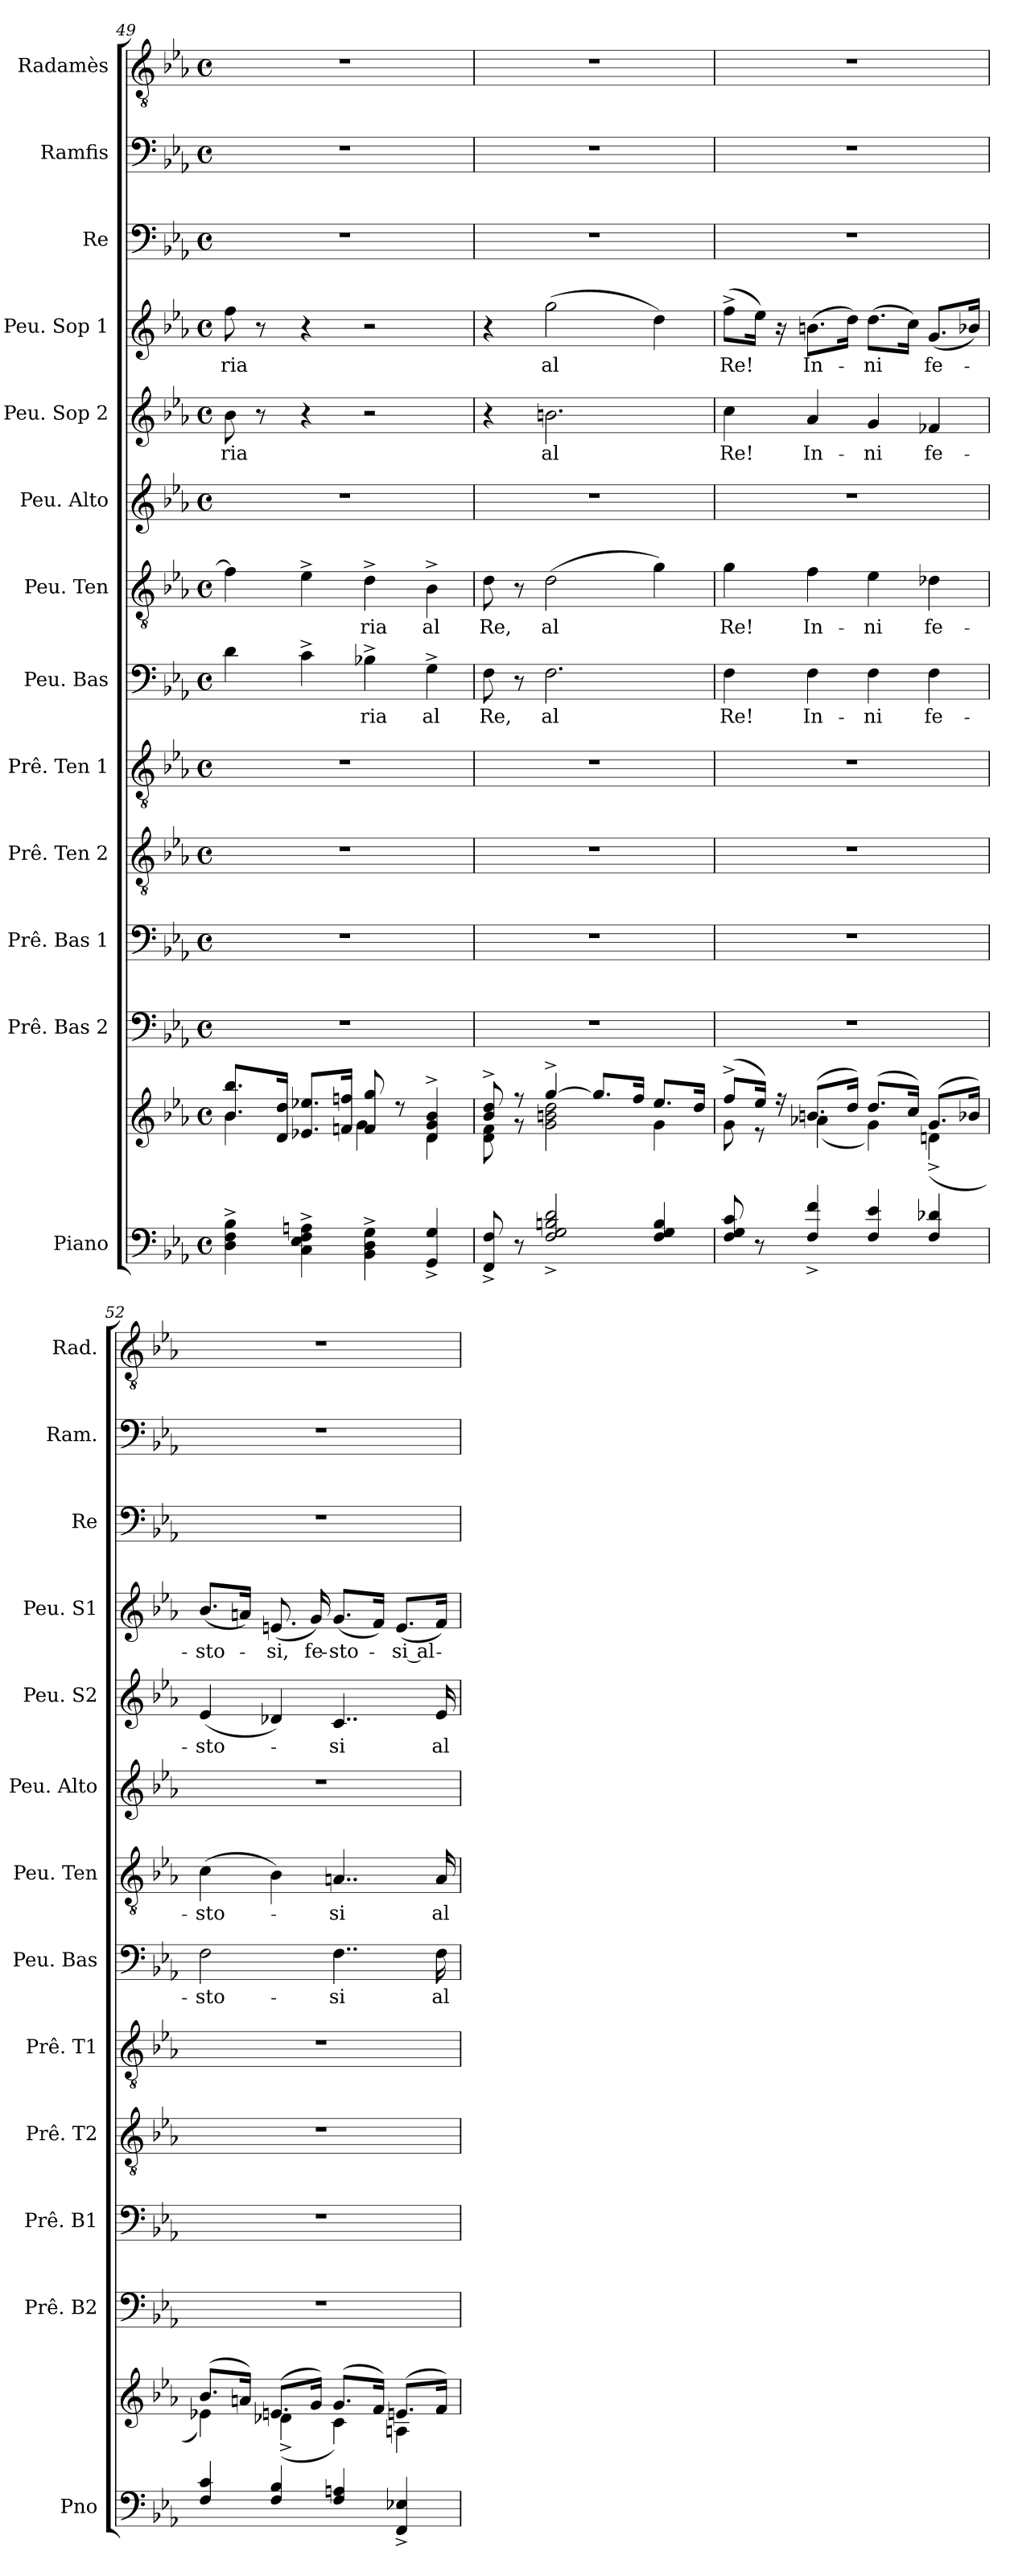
**kern	**kern	**kern	**kern	**kern	**kern	**kern	**text	**kern	**text	**kern	**kern	**text	**kern	**text	**kern	**kern	**kern
*part13	*part13	*part12	*part11	*part10	*part9	*part8	*part8	*part7	*part7	*part6	*part5	*part5	*part4	*part4	*part3	*part2	*part1
*staff14	*staff13	*staff12	*staff11	*staff10	*staff9	*staff8	*staff8	*staff7	*staff7	*staff6	*staff5	*staff5	*staff4	*staff4	*staff3	*staff2	*staff1
*I"Piano	*	*I"Prê. Bas 2	*I"Prê. Bas 1	*I"Prê. Ten 2	*I"Prê. Ten 1	*I"Peu. Bas	*	*I"Peu. Ten	*	*I"Peu. Alto	*I"Peu. Sop 2	*	*I"Peu. Sop 1	*	*I"Re	*I"Ramfis	*I"Radamès
*I'Pno	*	*I'Prê. B2	*I'Prê. B1	*I'Prê. T2	*I'Prê. T1	*I'Peu. Bas	*	*I'Peu. Ten	*	*I'Peu. Alto	*I'Peu. S2	*	*I'Peu. S1	*	*I'Re	*I'Ram.	*I'Rad.
!!LO:PB:g=z
*clefF4	*clefG2	*clefF4	*clefF4	*clefGv2	*clefGv2	*clefF4	*	*clefGv2	*	*clefG2	*clefG2	*	*clefG2	*	*clefF4	*clefF4	*clefGv2
*k[b-e-a-]	*k[b-e-a-]	*k[b-e-a-]	*k[b-e-a-]	*k[b-e-a-]	*k[b-e-a-]	*k[b-e-a-]	*	*k[b-e-a-]	*	*k[b-e-a-]	*k[b-e-a-]	*	*k[b-e-a-]	*	*k[b-e-a-]	*k[b-e-a-]	*k[b-e-a-]
*M4/4	*M4/4	*M4/4	*M4/4	*M4/4	*M4/4	*M4/4	*	*M4/4	*	*M4/4	*M4/4	*	*M4/4	*	*M4/4	*M4/4	*M4/4
*met(c)	*met(c)	*met(c)	*met(c)	*met(c)	*met(c)	*met(c)	*	*met(c)	*	*met(c)	*met(c)	*	*met(c)	*	*met(c)	*met(c)	*met(c)
=49	=49	=49	=49	=49	=49	=49	=49	=49	=49	=49	=49	=49	=49	=49	=49	=49	=49
*	*^	*	*	*	*	*	*	*	*	*	*	*	*	*	*	*	*
!	!	!	!	!	!	!	!	!	!	!	!	!	!LO:LY:b:color=#0055FF	!	!LO:LY:b:color=#AA0000	!	!	!
4D\^ 4F\^ 4B-\^	8.b-/ 8.bb-/L	4b-\	1r	1r	1r	1r	4d\	.	4f\]	.	1r	8b-\	-ria	8ff\	-ria	1r	1r	1r
.	.	.	.	.	.	.	.	.	.	.	.	8r	.	8r	.	.	.	.
.	16d/ 16dd/Jk	.	.	.	.	.	.	.	.	.	.	.	.	.	.	.	.	.
4C\^ 4E-\^ 4F\^ 4An\^	8.e-X/ 8.ee-X/L	4ryy	.	.	.	.	4c^\	.	4e-^\	.	.	4r	.	4r	.	.	.	.
.	16fn/ 16ffn/Jk	.	.	.	.	.	.	.	.	.	.	.	.	.	.	.	.	.
!	!	!	!	!	!	!	!	!LO:LY:b:color=#0055FF	!	!LO:LY:b:color=#0055FF	!	!	!	!	!	!	!	!
4BB-\^ 4D\^ 4G\^	8f/ 8gg/	4g\	.	.	.	.	4B-X^\	-ria	4d^\	-ria	.	2r	.	2r	.	.	.	.
.	8r	.	.	.	.	.	.	.	.	.	.	.	.	.	.	.	.	.
!	!	!	!	!	!	!	!	!LO:LY:b:color=#0055FF	!	!LO:LY:b:color=#0055FF	!	!	!	!	!	!	!	!
4GG/^ 4G/^	4d/^ 4g/^ 4b-/^	4d\	.	.	.	.	4G^\	al	4B-^\	al	.	.	.	.	.	.	.	.
=50	=50	=50	=50	=50	=50	=50	=50	=50	=50	=50	=50	=50	=50	=50	=50	=50	=50	=50
!	!	!	!	!	!	!	!	!LO:LY:b:color=#0055FF	!	!LO:LY:b:color=#0055FF	!	!	!	!	!	!	!	!
8FF/^ 8F/^	8b-/^ 8dd/^	8d\ 8f\	1r	1r	1r	1r	8F\	Re,	8d\	Re,	1r	4r	.	4r	.	1r	1r	1r
8r	8r	8r	.	.	.	.	8r	.	8r	.	.	.	.	.	.	.	.	.
!	!	!	!	!	!	!	!	!LO:LY:b:color=#0055FF	!	!LO:LY:b:color=#0055FF	!	!	!LO:LY:b:color=#0055FF	!	!LO:LY:b:color=#AA0000	!	!	!
2F/^ 2G/^ 2Bn/^ 2d/^	[4gg^/	2g\ 2bn\ 2dd\	.	.	.	.	2.F\	al	(>2d\	al	.	2.bn\	al	(>2gg\	al	.	.	.
.	8.gg/L]	.	.	.	.	.	.	.	.	.	.	.	.	.	.	.	.	.
.	16ff/Jk	.	.	.	.	.	.	.	.	.	.	.	.	.	.	.	.	.
4F/ 4G/ 4B/	8.ee-/L	4g\	.	.	.	.	.	.	4g\)	.	.	.	.	4dd\)	.	.	.	.
.	16dd/Jk	.	.	.	.	.	.	.	.	.	.	.	.	.	.	.	.	.
=51	=51	=51	=51	=51	=51	=51	=51	=51	=51	=51	=51	=51	=51	=51	=51	=51	=51	=51
!	!	!	!	!	!	!	!	!LO:LY:b:color=#0055FF	!	!LO:LY:b:color=#0055FF	!	!	!LO:LY:b:color=#0055FF	!	!LO:LY:b:color=#AA0000	!	!	!
8F/ 8G/ 8c/	(>8ff^/L	8g\	1r	1r	1r	1r	4F\	Re!	4g\	Re!	1r	4cc\	Re!	(>8ff^\L	Re!	1r	1r	1r
8r	16ee-/Jk)	8r	.	.	.	.	.	.	.	.	.	.	.	16ee-\Jk)	.	.	.	.
.	16r	.	.	.	.	.	.	.	.	.	.	.	.	16r	.	.	.	.
!	!	!	!	!	!	!	!	!LO:LY:b:color=#0055FF	!	!LO:LY:b:color=#0055FF	!	!	!LO:LY:b:color=#0055FF	!	!LO:LY:b:color=#AA0000	!	!	!
4F/^ 4f/^	(>8.bn/L	(<4a-X\	.	.	.	.	4F\	In-	4f\	In-	.	4a-/	In-	(>8.bn\L	In-	.	.	.
.	16dd/Jk)	.	.	.	.	.	.	.	.	.	.	.	.	16dd\Jk)	.	.	.	.
!	!	!	!	!	!	!	!	!LO:LY:b:color=#0055FF	!	!LO:LY:b:color=#0055FF	!	!	!LO:LY:b:color=#0055FF	!	!LO:LY:b:color=#AA0000	!	!	!
4F/ 4e-/	(>8.dd/L	4g\)	.	.	.	.	4F\	-ni	4e-\	-ni	.	4g/	-ni	(>8.dd\L	-ni	.	.	.
.	16cc/Jk)	.	.	.	.	.	.	.	.	.	.	.	.	16cc\Jk)	.	.	.	.
!	!	!	!	!	!	!	!	!LO:LY:b:color=#0055FF	!	!LO:LY:b:color=#0055FF	!	!	!LO:LY:b:color=#0055FF	!	!LO:LY:b:color=#AA0000	!	!	!
4F/ 4d-X/	(>8.g/L	(<4dn^\	.	.	.	.	4F\	fe-	4d-X\	fe-	.	4f-X/	fe-	(<8.g/L	fe-	.	.	.
.	16b-X/Jk)	.	.	.	.	.	.	.	.	.	.	.	.	16b-X/Jk)	.	.	.	.
!!LO:LB:g=z
=52	=52	=52	=52	=52	=52	=52	=52	=52	=52	=52	=52	=52	=52	=52	=52	=52	=52	=52
!	!	!	!	!	!	!	!	!LO:LY:b:color=#0055FF	!	!LO:LY:b:color=#0055FF	!	!	!LO:LY:b:color=#0055FF	!	!LO:LY:b:color=#AA0000	!	!	!
4F/ 4c/	(>8.b-/L	4e-X\)	1r	1r	1r	1r	2F\	-sto-	(>4c\	-sto-	1r	(<4e-/	-sto-	(<8.b-/L	-sto-	1r	1r	1r
.	16an/Jk)	.	.	.	.	.	.	.	.	.	.	.	.	16an/Jk)	.	.	.	.
!	!	!	!	!	!	!	!	!	!	!	!	!	!	!	!LO:LY:b:color=#AA0000	!	!	!
4F/ 4B-/	(>8.en/L	(<4d-X^\	.	.	.	.	.	.	4B-\)	.	.	4d-X/)	.	(<8.en/	-si,	.	.	.
!	!	!	!	!	!	!	!	!	!	!	!	!	!	!	!LO:LY:b:color=#AA0000	!	!	!
.	16g/Jk)	.	.	.	.	.	.	.	.	.	.	.	.	16g/)	fe-	.	.	.
!	!	!	!	!	!	!	!	!LO:LY:b:color=#0055FF	!	!LO:LY:b:color=#0055FF	!	!	!LO:LY:b:color=#0055FF	!	!LO:LY:b:color=#AA0000	!	!	!
4F/ 4An/	(>8.g/L	4c\)	.	.	.	.	4..F\	-si	4..An/	-si	.	4..c/	-si	(<8.g/L	-sto-	.	.	.
.	16f/Jk)	.	.	.	.	.	.	.	.	.	.	.	.	16f/Jk)	.	.	.	.
!	!	!	!	!	!	!	!	!	!	!	!	!	!	!	!LO:LY:b:color=#AA0000	!	!	!
4FF/^ 4E-X/^	(>8.en/L	4An\	.	.	.	.	.	.	.	.	.	.	.	(<8.e/L	si al-	.	.	.
!	!	!	!	!	!	!	!	!LO:LY:b:color=#0055FF	!	!LO:LY:b:color=#0055FF	!	!	!LO:LY:b:color=#0055FF	!	!	!	!	!
.	16f/Jk)	.	.	.	.	.	16F\	al-	16A/	al-	.	16e-/	al-	16f/Jk)	.	.	.	.
*	*v	*v	*	*	*	*	*	*	*	*	*	*	*	*	*	*	*	*
=	=	=	=	=	=	=	=	=	=	=	=	=	=	=	=	=	=
*-	*-	*-	*-	*-	*-	*-	*-	*-	*-	*-	*-	*-	*-	*-	*-	*-	*-
